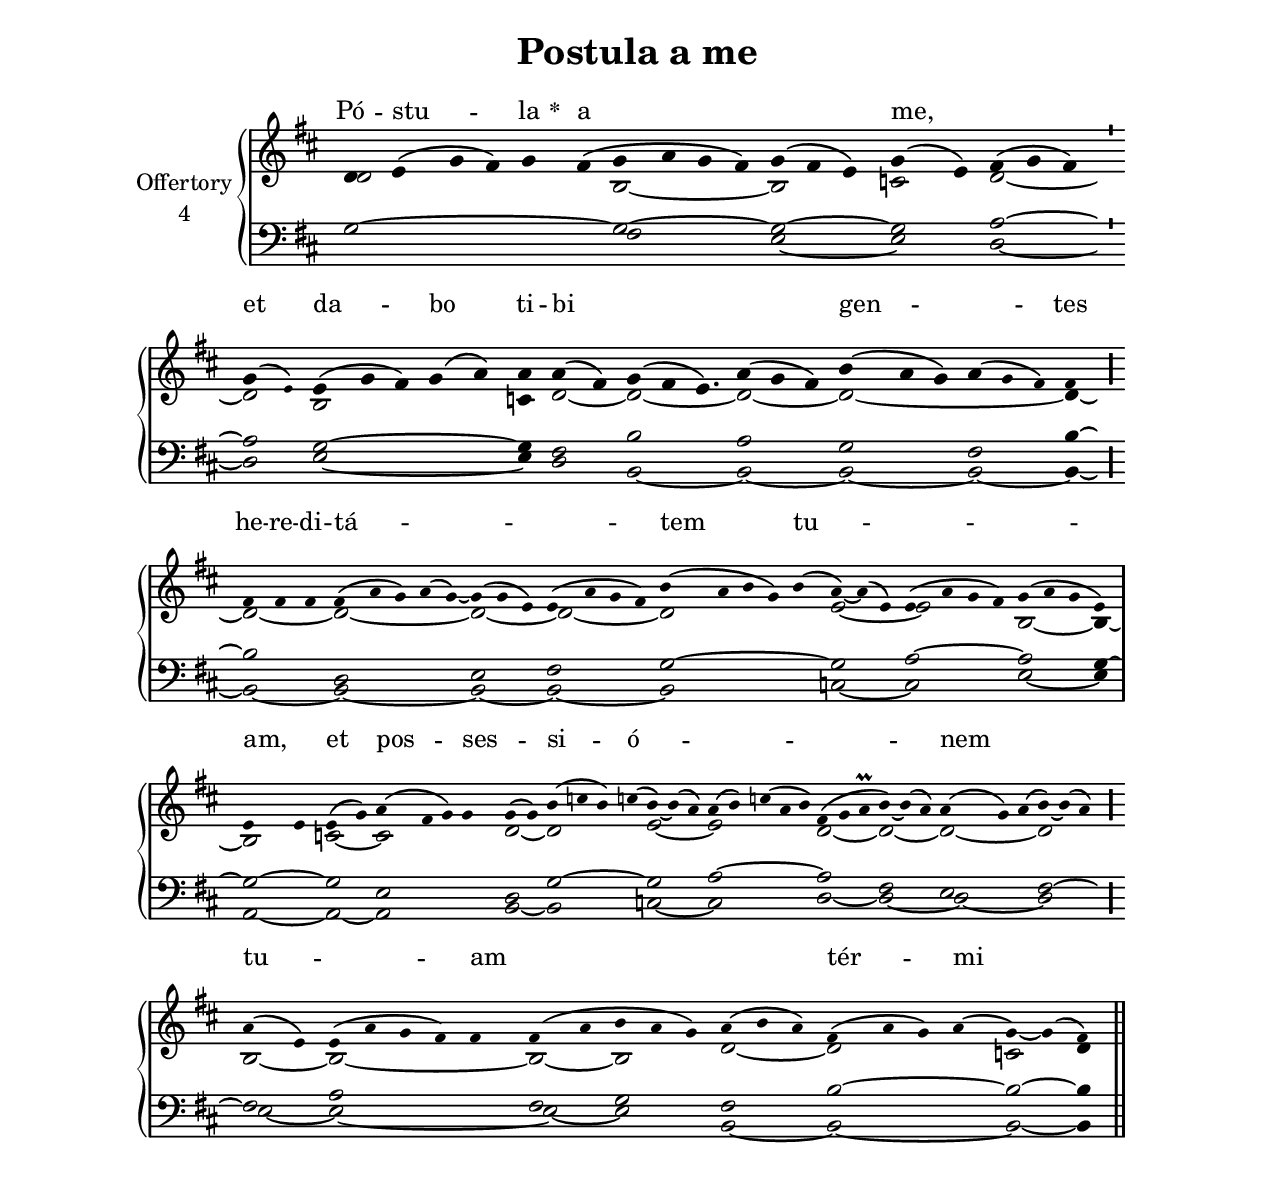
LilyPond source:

\version "2.18"
\include "gregorian.ly"
\include "noh2.ily"


%Page reference: page iii.422
%(volume.page)

global = {
 \key fis \phrygian
 \cadenzaOn 
}

\header {
  title = \markup \center-column {"Postula a me" \vspace #1 }
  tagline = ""
  composer = ""
}

\paper {
 #(include-special-characters)
  oddHeaderMarkup = \markup \fill-line {
    \line {}
    \center-column {
      \on-the-fly #first-page     " "
      \on-the-fly #not-first-page "Postula a me"
    }
    \line { \on-the-fly #print-page-number-check-first \fromproperty #'page:page-number-string }
  }
  evenHeaderMarkup = \markup \fill-line {
    \line { \on-the-fly #print-page-number-check-first \fromproperty #'page:page-number-string }
    \center-column { "Postula a me" }
    \line {}
  }
}

chantText = \lyricmode {
Pó -- stu -- la 
\set stanza = " * " a _ me, _ et da -- bo ti -- bi _ _ gen -- _ tes 
he -- re -- di -- tá -- _ _ tem tu -- _ _ am, _ 
et pos -- ses -- _ si -- ó -- _ _ _ nem _ tu -- _ am _ _ 
tér -- mi -- nos ter -- _ ræ. _ _ }

chantMusic = {
\tieDown   d'4 e'4 ( g'4 fis'4) g'4  fis'4 ( g'4 a'4 g'4 fis'4) g'4 ( fis'4 e'4) g'4 ( e'4) fis'4 ( g'4 fis'4) \divisioMinima
 g'4 ( \once \tweak #'font-size #-4 e' ) e'4 ( g'4 fis'4) g'4 ( a'4) a'4 a'4 ( fis'4) g'4 ( fis'4 e'4.) a'4 ( g'4 fis'4) b'4 ( a'4 g'4) a'4 ( \tiny g' fis' 4) fis'4 \divisioMaior
 fis'4 fis'4 fis'4 fis'4 ( a'4 g'4) a'4 ( g'4) ~ g'4 ( g'4 e'4) e'4 ( a'4 g'4 fis'4) b'4 ( a'4 b'4 g'4) b'4 ( a'4) ~ a'4 ( e'4) e'4 ( a'4 g'4 fis'4) g'4 ( a'4 g'4 e'4) \divisioMaxima
 e'4 e'4 e'4 ( g'4) a'4 ( fis'4 g'4) g'4  g'4 ( g'4) b'4 ( c''4 b'4) c''4 ( b'4) ~ b'4 ( a'4) a'4 ( b'4) c''4 ( a'4 b'4) fis'4 ( g'4 a'\prall b'4) ~ b'4 ( a'4) a'4 ( g'4) a'4 ( b'4) ~ b'4 ( a'4) \divisioMaior
 a'4 ( e'4) e'4 ( a'4 g'4 fis'4) fis'4 fis'4 ( a'4 b'4 a'4 g'4) a'4 ( b'4 a'4) fis'4 ( a'4 g'4) a'4 ( g'4) ~ g'4 ( fis'4) \finalis

}

altoMusic = {
d'2*6/2 b2*4/2 ~ b2*3/2 c'2 d'2*3/2 ~ \divisioMinima
d'2 b2*5/2 c'4 d'2 ~ d'2*7/4 ~ d'2*3/2 ~ d'2*6/2 ~ d'4 ~ \divisioMaior
d'2*3/2 ~ d'2*5/2 ~ d'2*3/2 ~ d'2*4/2 ~ d'2*5/2 e'2*3/2 ~ e'2*4/2 b2*3/2 ~ b4 ~ \divisioMaxima
b2 c'2 ~ c'2*4/2 d'2 ~ d'2*4/2 e'2*3/2 ~ e'2*5/2 d'2*3/2 ~ d'2*3/2 ~ d'2*3/2 ~ d'2*3/2 \divisioMaior
b2 ~ b2*5/2 ~ b2 ~ b2*3/2 d'2*3/2 ~ d'2*4/2 c'2 d'4 \finalis
}

tenorMusic = {
g2*6/2 ~ g2*4/2 ~ g2*3/2 ~ g2 a2*3/2 ~ \divisioMinima
a2 g2*5/2 ~ g4 fis2 b2*7/4 a2*3/2 g2*3/2 fis2*3/2 b4 ~ \divisioMaior
b2*3/2 d2*5/2 e2*3/2 fis2*4/2 g2*5/2 ~ g2*3/2 a2*4/2 ~ a2*3/2 g4 ~ \divisioMaxima
g2 ~ g2 e2*4/2 d2 g2*4/2 ~ g2*3/2 a2*5/2 ~ a2*3/2 fis2*3/2 e2*3/2 fis2*3/2 ~ \divisioMaior
fis2 a2*5/2 fis2 g2*3/2 fis2*3/2 b2*4/2 ~ b2 ~ b4 \finalis
}

bassMusic = {
r2*6/2 fis2*4/2 e2*3/2 ~ e2 d2*3/2 ~ \divisioMinima
d2 e2*5/2 ~ e4 d2 b,2*7/4 ~ b,2*3/2 ~ b,2*3/2 ~ b,2*3/2 ~ b,4 ~ \divisioMaior
b,2*3/2 ~ b,2*5/2 ~ b,2*3/2 ~ b,2*4/2 ~ b,2*5/2 c2*3/2 ~ c2*4/2 e2*3/2 ~ e4 \divisioMaxima
a,2 ~ a,2 ~ a,2*4/2 b,2 ~ b,2*4/2 c2*3/2 ~ c2*5/2 d2*3/2 ~ d2*3/2 ~ d2*3/2 ~ d2*3/2 \divisioMaior
e2 ~ e2*5/2 ~ e2 ~ e2*3/2 b,2*3/2 ~ b,2*4/2 ~ b,2 ~ b,4 \finalis
}

voiceLines = {
\voiceLineStyle


}

\score{
  <<
    \new GrandStaff <<
      \set GrandStaff.autoBeaming = ##f
      \set GrandStaff.instrumentName = \markup \center-column {
        "Offertory"
        "4"
      }
      \new Staff = up <<
        \new Voice = "chant" {
          \voiceOne \global \chantMusic
        }
        \new Voice {
          \voiceTwo \global \altoMusic
        }
      >>

      \new Staff = down <<
        \clef bass
        \new Voice {
          \voiceOne \global \tenorMusic
        }
        \new Voice {
          \voiceTwo \global \bassMusic
        }
	\new Voice {
        \voiceThree \global \voiceLines
        }
      >>
    >>
    \new Lyrics \lyricsto chant {
      \chantText
    }
  >>
  \layout{
  }
  \midi{
    \tempo 4 = 125
  }
}
